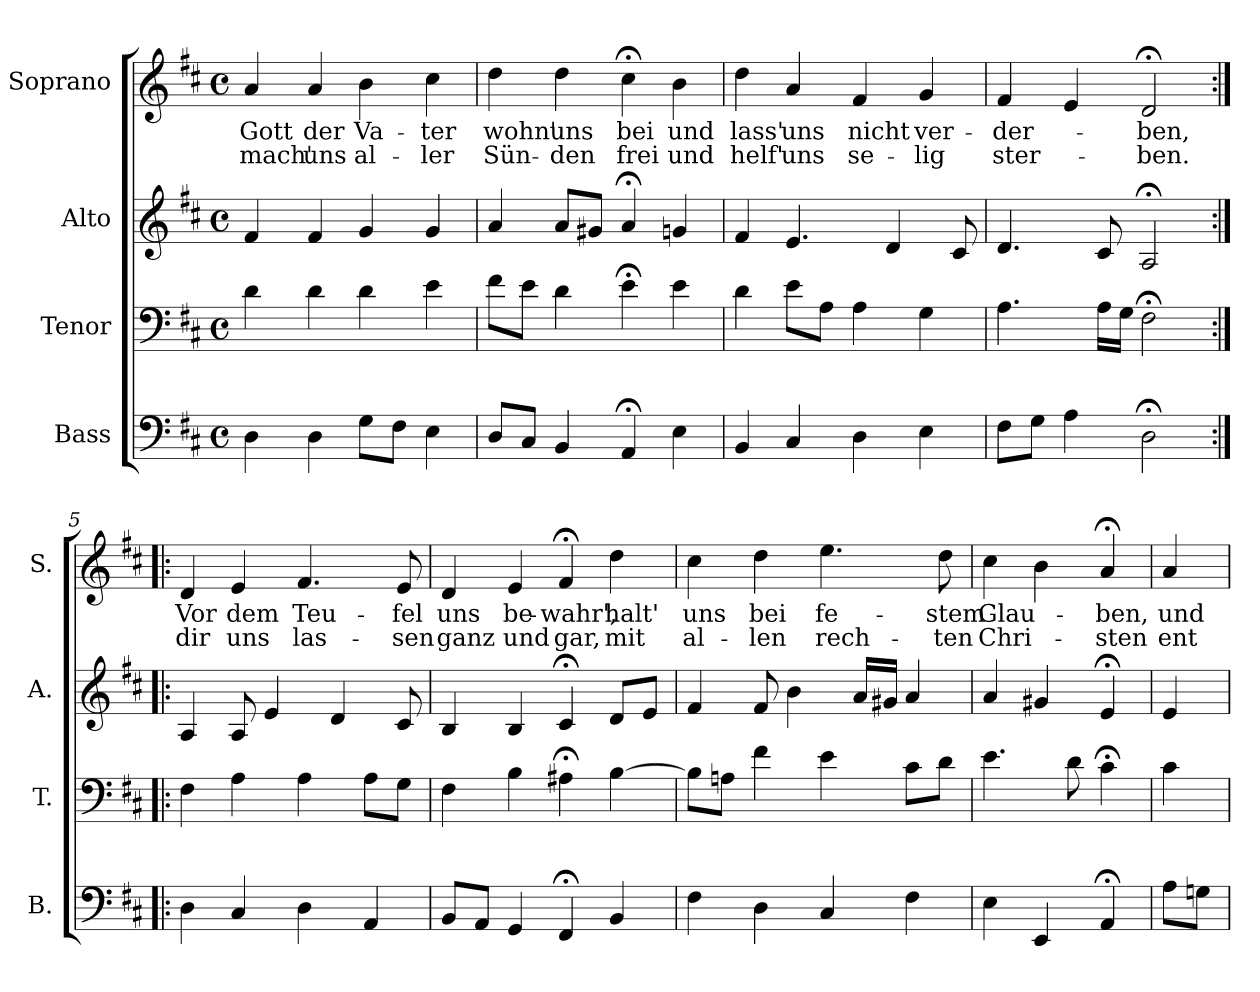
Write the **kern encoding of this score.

**kern	**kern	**kern	**kern	**text	**text
*part4	*part3	*part2	*part1	*part1	*part1
*staff4	*staff3	*staff2	*staff1	*staff1	*staff1
*I"Bass	*I"Tenor	*I"Alto	*I"Soprano	*	*
*I'B.	*I'T.	*I'A.	*I'S.	*	*
*clefF4	*clefF4	*clefG2	*clefG2	*	*
*k[f#c#]	*k[f#c#]	*k[f#c#]	*k[f#c#]	*	*
*D:	*D:	*D:	*D:	*	*
*M4/4	*M4/4	*M4/4	*M4/4	*	*
*met(c)	*met(c)	*met(c)	*met(c)	*	*
=1	=1	=1	=1	=1	=1
4D\	4d\	4f#/	4a/	Gott	mach'
4D\	4d\	4f#/	4a/	der	uns
8G\L	4d\	4g/	4b\	Va-	al-
8F#\J	.	.	.	.	.
4E\	4e\	4g/	4cc#\	-ter	-ler
=2	=2	=2	=2	=2	=2
8D/L	8f#\L	4a/	4dd\	wohn'	Sün-
8C#/J	8e\J	.	.	.	.
4BB/	4d\	8a/L	4dd\	uns	-den
.	.	8g#X/J	.	.	.
4AA;</	4e;<\	4a;</	4cc#;<\	bei	frei
4E\	4e\	4gn/	4b\	und	und
=3	=3	=3	=3	=3	=3
4BB/	4d\	4f#/	4dd\	lass'	helf'
4C#/	8e\L	4.e/	4a/	uns	uns
.	8A\J	.	.	.	.
4D\	4A\	.	4f#/	nicht	se-
.	.	4d/	.	.	.
4E\	4G\	.	4g/	ver-	-lig
.	.	8c#/	.	.	.
=4	=4	=4	=4	=4	=4
8F#\L	4.A\	4.d/	4f#/	-der-	ster-
8G\J	.	.	.	.	.
4A\	.	.	4e/	.	.
.	16A\LL	8c#/	.	.	.
.	16G\JJ	.	.	.	.
2D;<\	2F#;<\	2A;</	2d;</	-ben,	-ben.
!!LO:LB:g=z
=5:|!|:	=5:|!|:	=5:|!|:	=5:|!|:	=5:|!|:	=5:|!|:
4D\	4F#\	4A/	4d/	Vor	dir
4C#/	4A\	8A/	4e/	dem	uns
.	.	4e/	.	.	.
4D\	4A\	.	4.f#/	Teu-	las-
.	.	4d/	.	.	.
4AA/	8A\L	.	.	.	.
.	8G\J	8c#/	8e/	-fel	-sen
=6	=6	=6	=6	=6	=6
8BB/L	4F#\	4B/	4d/	uns	ganz
8AA/J	.	.	.	.	.
4GG/	4B\	4B/	4e/	be-	und
4FF#;</	4A#X;<\	4c#;</	4f#;</	-wahr',	gar,
4BB/	[4B\	8d/L	4dd\	halt'	mit
.	.	8e/J	.	.	.
=7	=7	=7	=7	=7	=7
4F#\	8B\L]	4f#/	4cc#\	uns	al-
.	8An\J	.	.	.	.
4D\	4f#\	8f#/	4dd\	bei	-len
.	.	4b\	.	.	.
4C#/	4e\	.	4.ee\	fe-	rech-
.	.	16a/LL	.	.	.
.	.	16g#X/JJ	.	.	.
4F#\	8c#\L	4a/	.	.	.
.	8d\J	.	8dd\	-stem	-ten
=8	=8	=8	=8	=8	=8
4E\	4.e\	4a/	4cc#\	Glau-	Chri-
4EE/	.	4g#X/	4b\	.	.
.	8d\	.	.	.	.
4AA;</	4c#;<\	4e;</	4a;</	-ben,	-sten
!!LO:PB:g=z
=8a	=8a	=8a	=8a	=8a	=8a
8A\L	4c#\	4e/	4a/	und	ent-
8Gn\J	.	.	.	.	.
=	=	=	=	=	=
*-	*-	*-	*-	*-	*-
